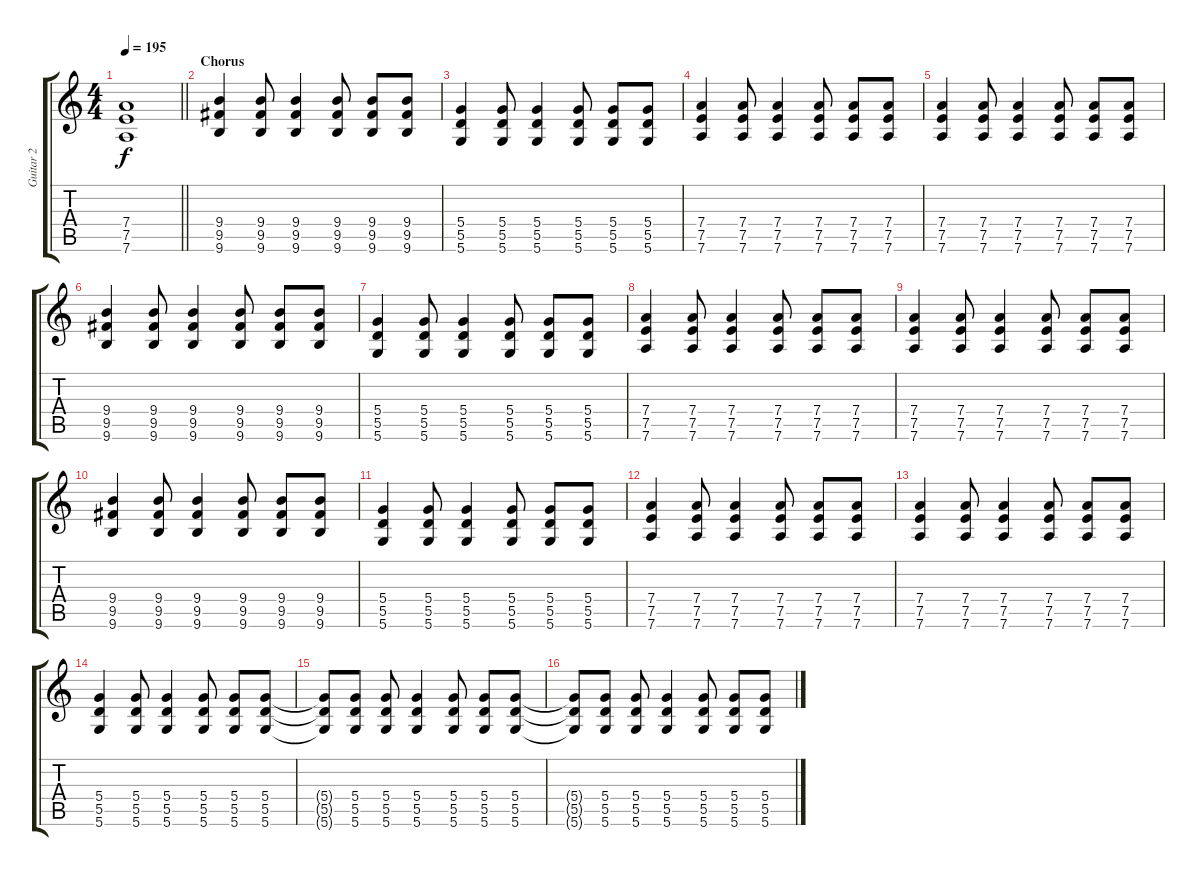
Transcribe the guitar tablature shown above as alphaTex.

\track ("Guitar 2" "Guitar 2") {instrument distortionguitar}
\staff {score tabs}
\tuning (E4 B3 G3 D3 A2 D2) {hide}
\ts (4 4)
\tempo 195
\clef g2
\barLineRight lightlight
\ks c
(7.4{t} 7.5{t} 7.6{t}).1{dy f} |
\section ("" "Chorus")
(9.4 9.5 9.6).4 (9.4 9.5 9.6).8 (9.4 9.5 9.6).4 (9.4 9.5 9.6).8 (9.4 9.5 9.6).8 (9.4 9.5 9.6).8 |
(5.4 5.5 5.6).4 (5.4 5.5 5.6).8 (5.4 5.5 5.6).4 (5.4 5.5 5.6).8 (5.4 5.5 5.6).8 (5.4 5.5 5.6).8 |
(7.4 7.5 7.6).4 (7.4 7.5 7.6).8 (7.4 7.5 7.6).4 (7.4 7.5 7.6).8 (7.4 7.5 7.6).8 (7.4 7.5 7.6).8 |
(7.4 7.5 7.6).4 (7.4 7.5 7.6).8 (7.4 7.5 7.6).4 (7.4 7.5 7.6).8 (7.4 7.5 7.6).8 (7.4 7.5 7.6).8 |
(9.4 9.5 9.6).4 (9.4 9.5 9.6).8 (9.4 9.5 9.6).4 (9.4 9.5 9.6).8 (9.4 9.5 9.6).8 (9.4 9.5 9.6).8 |
(5.4 5.5 5.6).4 (5.4 5.5 5.6).8 (5.4 5.5 5.6).4 (5.4 5.5 5.6).8 (5.4 5.5 5.6).8 (5.4 5.5 5.6).8 |
(7.4 7.5 7.6).4 (7.4 7.5 7.6).8 (7.4 7.5 7.6).4 (7.4 7.5 7.6).8 (7.4 7.5 7.6).8 (7.4 7.5 7.6).8 |
(7.4 7.5 7.6).4 (7.4 7.5 7.6).8 (7.4 7.5 7.6).4 (7.4 7.5 7.6).8 (7.4 7.5 7.6).8 (7.4 7.5 7.6).8 |
(9.4 9.5 9.6).4 (9.4 9.5 9.6).8 (9.4 9.5 9.6).4 (9.4 9.5 9.6).8 (9.4 9.5 9.6).8 (9.4 9.5 9.6).8 |
(5.4 5.5 5.6).4 (5.4 5.5 5.6).8 (5.4 5.5 5.6).4 (5.4 5.5 5.6).8 (5.4 5.5 5.6).8 (5.4 5.5 5.6).8 |
(7.4 7.5 7.6).4 (7.4 7.5 7.6).8 (7.4 7.5 7.6).4 (7.4 7.5 7.6).8 (7.4 7.5 7.6).8 (7.4 7.5 7.6).8 |
(7.4 7.5 7.6).4 (7.4 7.5 7.6).8 (7.4 7.5 7.6).4 (7.4 7.5 7.6).8 (7.4 7.5 7.6).8 (7.4 7.5 7.6).8 |
(5.4 5.5 5.6).4 (5.4 5.5 5.6).8 (5.4 5.5 5.6).4 (5.4 5.5 5.6).8 (5.4 5.5 5.6).8 (5.4 5.5 5.6).8 |
(5.4{t} 5.5{t} 5.6{t}).8 (5.4 5.5 5.6).8 (5.4 5.5 5.6).8 (5.4 5.5 5.6).4 (5.4 5.5 5.6).8 (5.4 5.5 5.6).8 (5.4 5.5 5.6).8 |
(5.4{t} 5.5{t} 5.6{t}).8 (5.4 5.5 5.6).8 (5.4 5.5 5.6).8 (5.4 5.5 5.6).4 (5.4 5.5 5.6).8 (5.4 5.5 5.6).8 (5.4 5.5 5.6).8
